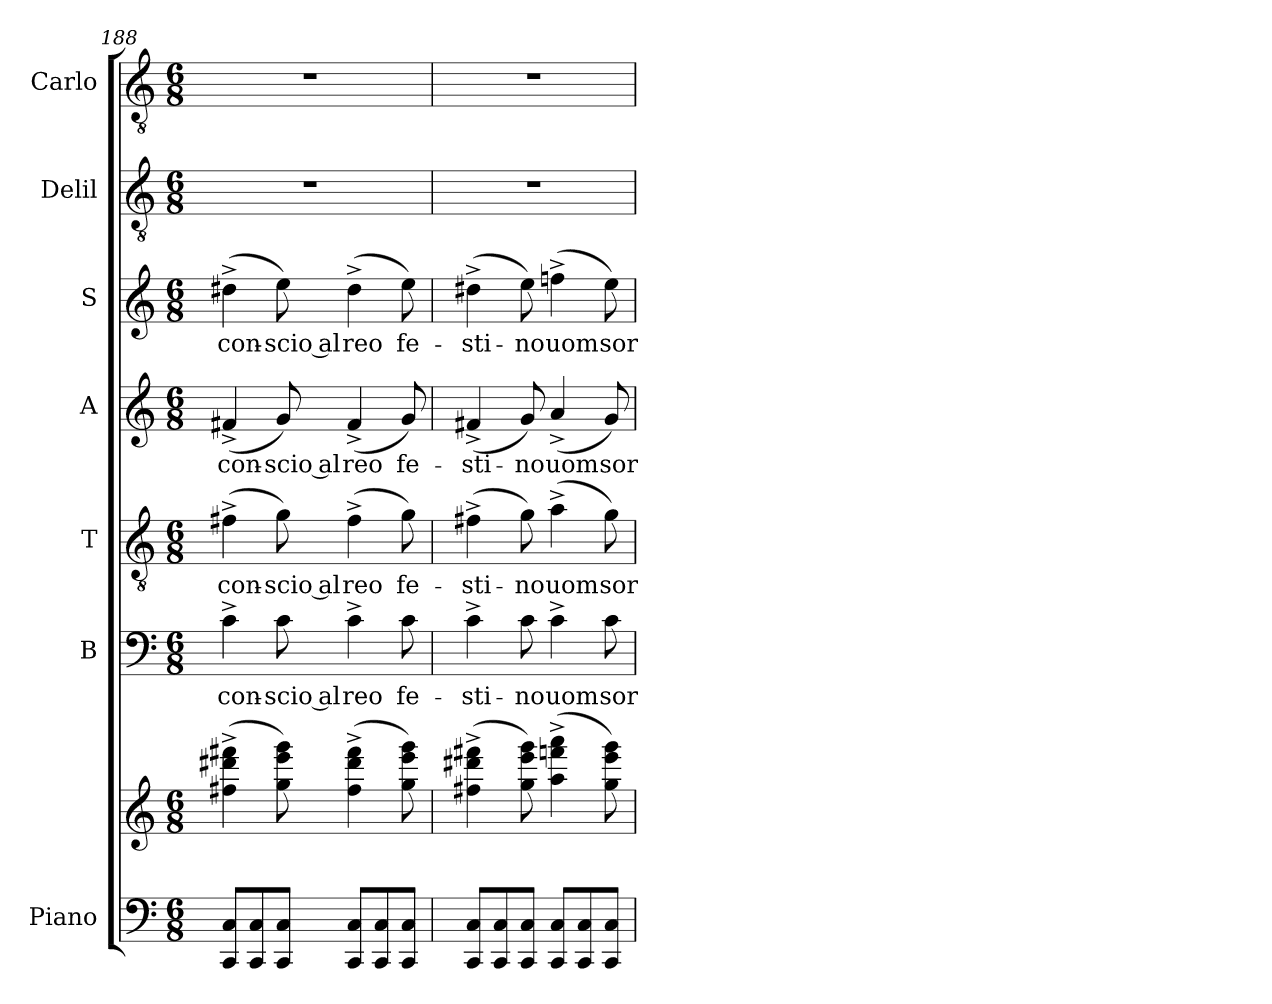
**kern	**kern	**kern	**text	**kern	**text	**kern	**text	**kern	**text	**kern	**kern
*part7	*part7	*part6	*part6	*part5	*part5	*part4	*part4	*part3	*part3	*part2	*part1
*staff8	*staff7	*staff6	*staff6	*staff5	*staff5	*staff4	*staff4	*staff3	*staff3	*staff2	*staff1
*I"Piano	*	*I"B	*	*I"T	*	*I"A	*	*I"S	*	*I"Delil	*I"Carlo
*I'Pno	*	*I'B	*	*I'T	*	*I'A	*	*I'S	*	*	*
!!LO:LB:g=z
*clefF4	*clefG2	*clefF4	*	*clefGv2	*	*clefG2	*	*clefG2	*	*clefGv2	*clefGv2
*k[]	*k[]	*k[]	*	*k[]	*	*k[]	*	*k[]	*	*k[]	*k[]
*M6/8	*M6/8	*M6/8	*	*M6/8	*	*M6/8	*	*M6/8	*	*M6/8	*M6/8
=188	=188	=188	=188	=188	=188	=188	=188	=188	=188	=188	=188
8CC/ 8C/L	(4ff#X\^ 4ddd#X\^ 4fff#X\^	4c^\	-con-	(4f#X^\	-con-	(>4f#X^/	-con-	(4dd#X^\	-con-	2.r	2.r
8CC/ 8C/	.	.	.	.	.	.	.	.	.	.	.
8CC/ 8C/J	8gg\ 8eee\ 8ggg\)	8c\	-scio al	8g\)	-scio al	8g/)	-scio al	8ee\)	-scio al	.	.
8CC/ 8C/L	(4ff#\^ 4ddd#\^ 4fff#\^	4c^\	reo	(4f#^\	reo	(>4f#^/	reo	(4dd#^\	reo	.	.
8CC/ 8C/	.	.	.	.	.	.	.	.	.	.	.
8CC/ 8C/J	8gg\ 8eee\ 8ggg\)	8c\	fe-	8g\)	fe-	8g/)	fe-	8ee\)	fe-	.	.
=189	=189	=189	=189	=189	=189	=189	=189	=189	=189	=189	=189
8CC/ 8C/L	(4ff#X\^ 4ddd#X\^ 4fff#X\^	4c^\	-sti-	(4f#X^\	-sti-	(>4f#X^/	-sti-	(4dd#X^\	-sti-	2.r	2.r
8CC/ 8C/	.	.	.	.	.	.	.	.	.	.	.
8CC/ 8C/J	8gg\ 8eee\ 8ggg\)	8c\	-no	8g\)	-no	8g/)	-no	8ee\)	-no	.	.
8CC/ 8C/L	(4aa\^ 4fffn\^ 4aaa\^	4c^\	uom	(4a^\	uom	(>4a^/	uom	(4ffn^\	uom	.	.
8CC/ 8C/	.	.	.	.	.	.	.	.	.	.	.
8CC/ 8C/J	8gg\ 8eee\ 8ggg\)	8c\	sor-	8g\)	sor-	8g/)	sor-	8ee\)	sor-	.	.
=	=	=	=	=	=	=	=	=	=	=	=
*-	*-	*-	*-	*-	*-	*-	*-	*-	*-	*-	*-
